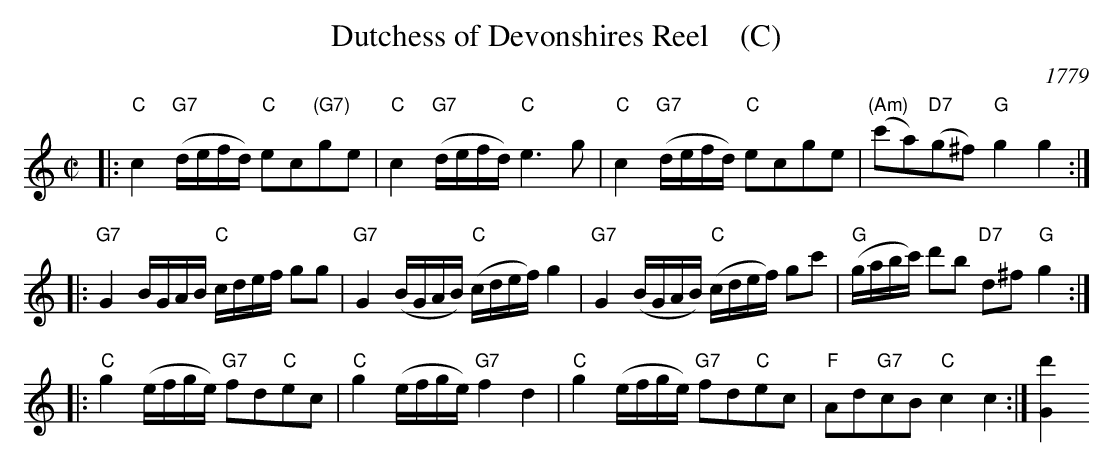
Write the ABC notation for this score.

X:1	% number at upper right
T: Dutchess of Devonshires Reel    (C)
O: 1779
M: C|
L: 1/16
K: C
|:\
"C"c4 "G7"(defd) "C"e2c2"(G7)"g2e2 | "C"c4 "G7"(defd) "C"e6g2 |\
"C"c4 "G7"(defd) "C"e2c2g2e2 | "(Am)"(c'2a2)"D7"(g2^f2) "G"g4g4 :|
|:\
"G7"G4 BGAB "C"cdef g2g2 | "G7"G4 (BGAB) "C"(cdef) g4 |\
"G7"G4 (BGAB) "C"(cdef) g2c'2 | "G"(gabc') d'2b2 "D7"d2^f2 "G"g4 :|
|:\
"C"g4 (efge) "G7"f2d2"C"e2c2 | "C"g4 (efge) "G7"f4 d4 |\
"C"g4 (efge) "G7"f2d2"C"e2c2 | "F"A2d2"G7"c2B2 "C"c4c4 :| [d'4G4]
